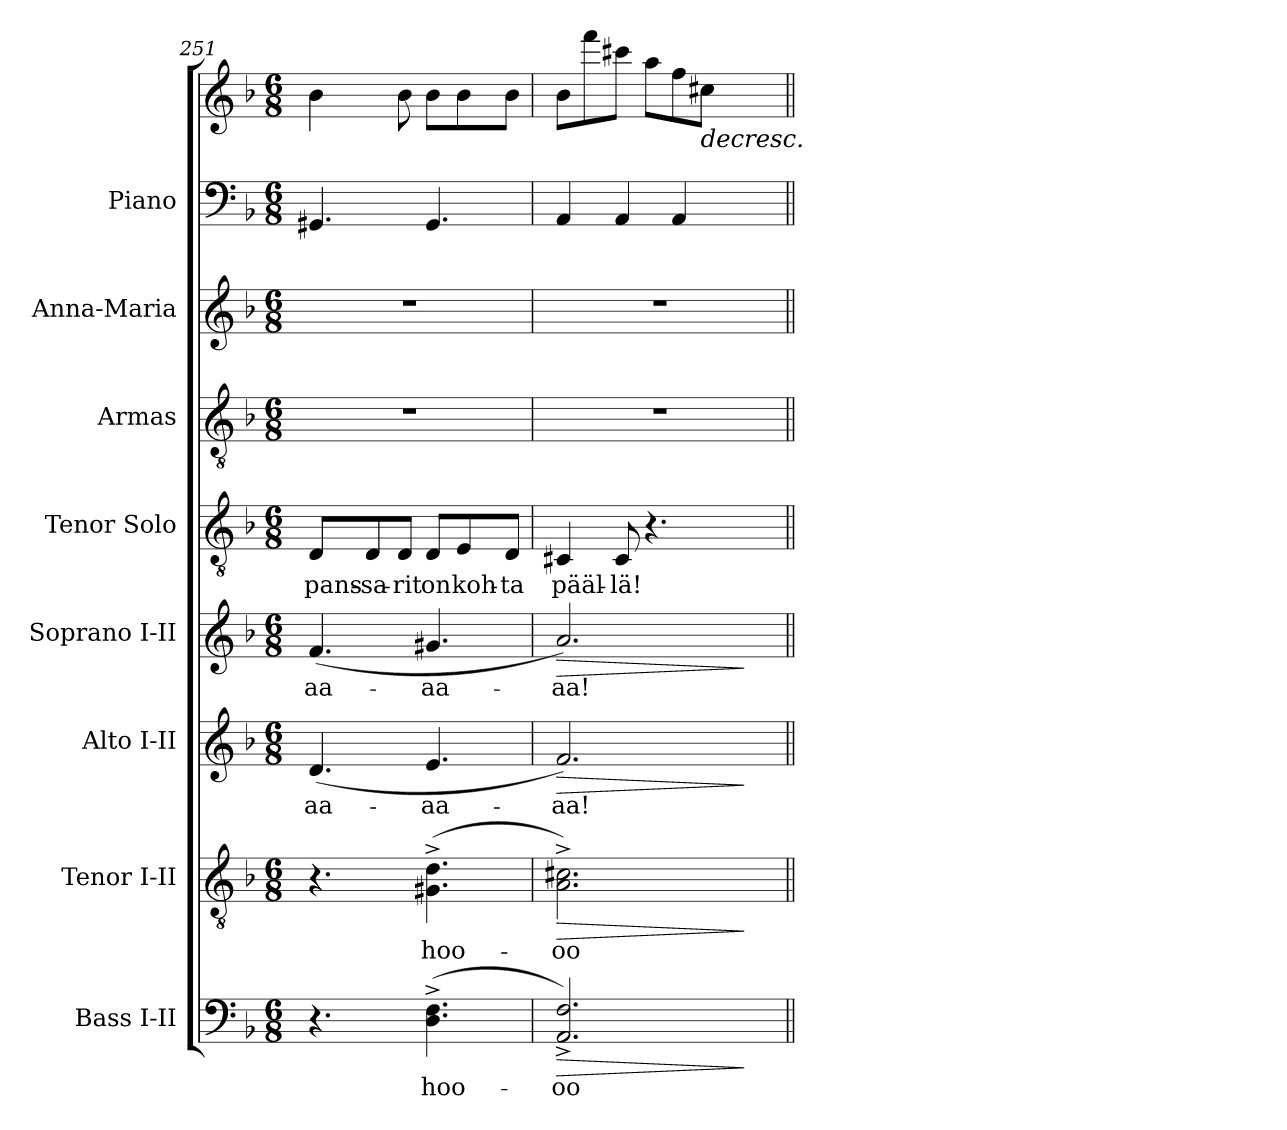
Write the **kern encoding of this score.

**kern	**text	**dynam	**kern	**text	**dynam	**kern	**text	**dynam	**kern	**text	**dynam	**kern	**text	**kern	**kern	**kern	**kern	**dynam
*part8	*part8	*part8	*part7	*part7	*part7	*part6	*part6	*part6	*part5	*part5	*part5	*part4	*part4	*part3	*part2	*part1	*part1	*part1
*staff9	*staff9	*staff9	*staff8	*staff8	*staff8	*staff7	*staff7	*staff7	*staff6	*staff6	*staff6	*staff5	*staff5	*staff4	*staff3	*staff2	*staff1	*staff1/2
*I"Bass I-II	*	*	*I"Tenor I-II	*	*	*I"Alto I-II	*	*	*I"Soprano I-II	*	*	*I"Tenor Solo	*	*I"Armas	*I"Anna-Maria	*I"Piano	*	*
*I'B.	*	*	*I'T.	*	*	*I'A.	*	*	*I'S.	*	*	*I'T. Solo	*	*I'Armas	*I'A-M	*I'Pno.	*	*
*clefF4	*	*	*clefGv2	*	*	*clefG2	*	*	*clefG2	*	*	*clefGv2	*	*clefGv2	*clefG2	*clefF4	*clefG2	*
*	*	*	*ITrd7c12	*	*	*	*	*	*	*	*	*ITrd7c12	*	*ITrd7c12	*	*	*	*
*k[b-]	*	*	*k[b-]	*	*	*k[b-]	*	*	*k[b-]	*	*	*k[b-]	*	*k[b-]	*k[b-]	*k[b-]	*k[b-]	*
*F:	*	*	*F:	*	*	*F:	*	*	*F:	*	*	*F:	*	*F:	*F:	*F:	*F:	*
*M6/8	*	*	*M6/8	*	*	*M6/8	*	*	*M6/8	*	*	*M6/8	*	*M6/8	*M6/8	*M6/8	*M6/8	*
=251	=251	=251	=251	=251	=251	=251	=251	=251	=251	=251	=251	=251	=251	=251	=251	=251	=251	=251
!	!	!	!	!	!	!	!LO:LY:b:color=#000000	!	!	!	!	!	!	!	!	!	!	!
!	!	!	!	!	!	!	!	!	!	!LO:LY:b:color=#000000	!	!	!	!	!	!	!	!
!	!	!	!	!	!	!	!	!	!	!	!	!	!LO:LY:b:color=#000000	!LO:N:vis=1	!LO:N:vis=1	!	!	!
4.r	.	.	4.r	.	.	(4.di/	aa-	.	(4.fi/	aa-	.	8DDi/L	pans-	2.r	2.r	4.GG#Xi/	4b-i\	.
!	!	!	!	!	!	!	!	!	!	!	!	!	!LO:LY:b:color=#000000	!	!	!	!	!
.	.	.	.	.	.	.	.	.	.	.	.	8DDi/	-sa-	.	.	.	.	.
!	!	!	!	!	!	!	!	!	!	!	!	!	!LO:LY:b:color=#000000	!	!	!	!	!
.	.	.	.	.	.	.	.	.	.	.	.	8DDi/J	-rit	.	.	.	8b-i\	.
!	!LO:LY:b:color=#000000	!	!	!	!	!	!	!	!	!	!	!	!	!	!	!	!	!
!	!	!	!	!LO:LY:b:color=#000000	!	!	!	!	!	!	!	!	!	!	!	!	!	!
!	!	!	!	!	!	!	!LO:LY:b:color=#000000	!	!	!	!	!	!	!	!	!	!	!
!	!	!	!	!	!	!	!	!	!	!LO:LY:b:color=#000000	!	!	!	!	!	!	!	!
!	!	!	!	!	!	!	!	!	!	!	!	!	!LO:LY:b:color=#000000	!	!	!	!	!
(4.Di\^ 4.Fi^	hoo-	.	(4.GG#Xi\^ 4.Di^	hoo-	.	4.ei/	-aa-	.	4.g#Xi/	-aa-	.	8DDi/L	on	.	.	4.GG#i/	8b-i\L	.
!	!	!	!	!	!	!	!	!	!	!	!	!	!LO:LY:b:color=#000000	!	!	!	!	!
.	.	.	.	.	.	.	.	.	.	.	.	8EEi/	koh-	.	.	.	8b-i\	.
!	!	!	!	!	!	!	!	!	!	!	!	!	!LO:LY:b:color=#000000	!	!	!	!	!
.	.	.	.	.	.	.	.	.	.	.	.	8DDi/J	-ta	.	.	.	8b-i\J	.
=252	=252	=252	=252	=252	=252	=252	=252	=252	=252	=252	=252	=252	=252	=252	=252	=252	=252	=252
!	!LO:LY:b:color=#000000	!LO:HP:b	!	!	!	!	!	!	!	!	!	!	!	!	!	!	!	!
!	!	!	!	!LO:LY:b:color=#000000	!LO:HP:b	!	!	!	!	!	!	!	!	!	!	!	!	!
!	!	!	!	!	!	!	!LO:LY:b:color=#000000	!LO:HP:b	!	!	!	!	!	!	!	!	!	!
!	!	!	!	!	!	!	!	!	!	!LO:LY:b:color=#000000	!LO:HP:b	!	!	!	!	!	!	!
!	!	!	!	!	!	!	!	!	!	!	!	!	!LO:LY:b:color=#000000	!LO:N:vis=1	!LO:N:vis=1	!	!	!
2.AAi/^ 2.Fi^)	-oo	>	2.AAi\^ 2.C#Xi^)	-oo	>	2.fi/)	-aa!	>	2.ai/)	-aa!	>	4CC#Xi/	pääl-	2.r	2.r	4AAi/	8b-i\L	.
.	.	.	.	.	.	.	.	.	.	.	.	.	.	.	.	.	8fffi\	.
!	!	!	!	!	!	!	!	!	!	!	!	!	!LO:LY:b:color=#000000	!	!	!	!	!
.	.	.	.	.	.	.	.	.	.	.	.	8CC#i/	-lä!	.	.	4AAi/	8ccc#Xi\J	]
.	.	.	.	.	.	.	.	.	.	.	.	4.r	.	.	.	.	8aai\L	.
.	.	.	.	.	.	.	.	.	.	.	.	.	.	.	.	4AAi/	8ffi\	.
!	!	!	!	!	!	!	!	!	!	!	!	!	!	!	!	!	!	!LO:HP:b
.	.	.	.	.	.	.	.	.	.	.	.	.	.	.	.	.	8cc#Xi\J	>
.	.	]	.	.	]	.	.	]	.	.	]	.	.	.	.	.	.	.
=||	=||	=||	=||	=||	=||	=||	=||	=||	=||	=||	=||	=||	=||	=||	=||	=||	=||	=||
*-	*-	*-	*-	*-	*-	*-	*-	*-	*-	*-	*-	*-	*-	*-	*-	*-	*-	*-
